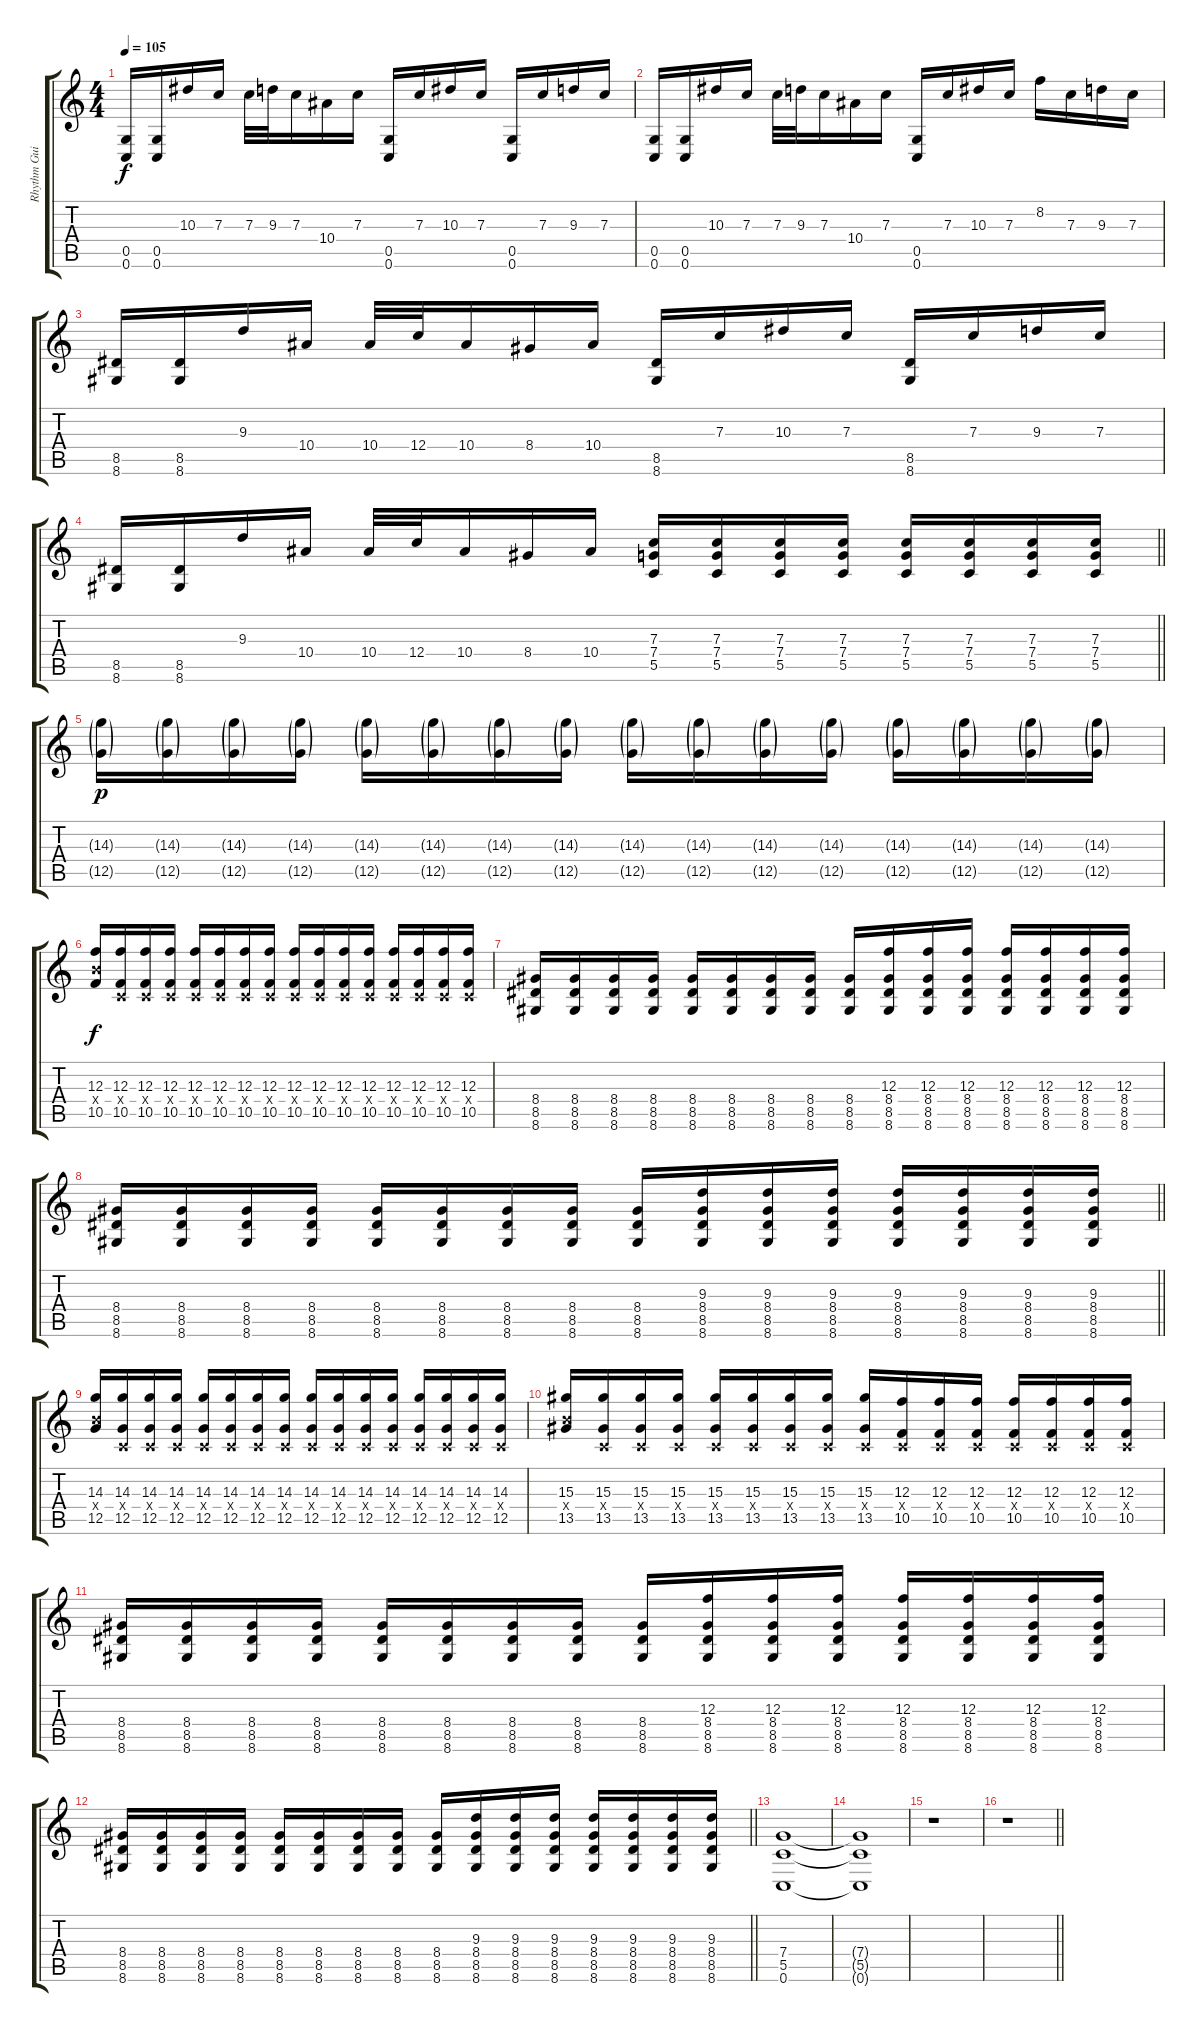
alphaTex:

\track ("Rhythm Guitar" "Rhythm Gui") {instrument distortionguitar}
\staff {score tabs}
\tuning (D4 A3 F3 C3 G2 C2) {hide}
\ts (4 4)
\section ("" "")
\tempo 105
\clef g2
\ks c
(0.5 0.6).16{dy f} (0.5 0.6).16 10.3.16 7.3.16 7.3.32 9.3.32 7.3.16 10.4.16 7.3.16 (0.5 0.6).16 7.3.16 10.3.16 7.3.16 (0.5 0.6).16 7.3.16 9.3.16 7.3.16 |
(0.5 0.6).16 (0.5 0.6).16 10.3.16 7.3.16 7.3.32 9.3.32 7.3.16 10.4.16 7.3.16 (0.5 0.6).16 7.3.16 10.3.16 7.3.16 8.2.16 7.3.16 9.3.16 7.3.16 |
(8.5 8.6).16 (8.5 8.6).16 9.3.16 10.4.16 10.4.32 12.4.32 10.4.16 8.4.16 10.4.16 (8.5 8.6).16 7.3.16 10.3.16 7.3.16 (8.5 8.6).16 7.3.16 9.3.16 7.3.16 |
\barLineRight lightlight
(8.5 8.6).16 (8.5 8.6).16 9.3.16 10.4.16 10.4.32 12.4.32 10.4.16 8.4.16 10.4.16 (7.3 7.4 5.5).16 (7.3 7.4 5.5).16 (7.3 7.4 5.5).16 (7.3 7.4 5.5).16 (7.3 7.4 5.5).16 (7.3 7.4 5.5).16 (7.3 7.4 5.5).16 (7.3 7.4 5.5).16 |
\section ("" "")
(14.3{g} 12.5{g}).16{dy p} (14.3{g} 12.5{g}).16 (14.3{g} 12.5{g}).16 (14.3{g} 12.5{g}).16 (14.3{g} 12.5{g}).16 (14.3{g} 12.5{g}).16 (14.3{g} 12.5{g}).16 (14.3{g} 12.5{g}).16 (14.3{g} 12.5{g}).16 (14.3{g} 12.5{g}).16 (14.3{g} 12.5{g}).16 (14.3{g} 12.5{g}).16 (14.3{g} 12.5{g}).16 (14.3{g} 12.5{g}).16 (14.3{g} 12.5{g}).16 (14.3{g} 12.5{g}).16 |
(12.3 11.4{x} 10.5).16{dy f} (12.3 0.4{x} 10.5).16 (12.3 0.4{x} 10.5).16 (12.3 0.4{x} 10.5).16 (12.3 0.4{x} 10.5).16 (12.3 0.4{x} 10.5).16 (12.3 0.4{x} 10.5).16 (12.3 0.4{x} 10.5).16 (12.3 0.4{x} 10.5).16 (12.3 0.4{x} 10.5).16 (12.3 0.4{x} 10.5).16 (12.3 0.4{x} 10.5).16 (12.3 0.4{x} 10.5).16 (12.3 0.4{x} 10.5).16 (12.3 0.4{x} 10.5).16 (12.3 0.4{x} 10.5).16 |
(8.4 8.5 8.6).16{balance 8} (8.4 8.5 8.6).16 (8.4 8.5 8.6).16 (8.4 8.5 8.6).16 (8.4 8.5 8.6).16 (8.4 8.5 8.6).16 (8.4 8.5 8.6).16 (8.4 8.5 8.6).16 (8.4 8.5 8.6).16 (12.3 8.4 8.5 8.6).16 (12.3 8.4 8.5 8.6).16 (12.3 8.4 8.5 8.6).16 (12.3 8.4 8.5 8.6).16 (12.3 8.4 8.5 8.6).16 (12.3 8.4 8.5 8.6).16 (12.3 8.4 8.5 8.6).16 |
\barLineRight lightlight
(8.4 8.5 8.6).16 (8.4 8.5 8.6).16 (8.4 8.5 8.6).16 (8.4 8.5 8.6).16 (8.4 8.5 8.6).16 (8.4 8.5 8.6).16 (8.4 8.5 8.6).16 (8.4 8.5 8.6).16 (8.4 8.5 8.6).16 (9.3 8.4 8.5 8.6).16 (9.3 8.4 8.5 8.6).16 (9.3 8.4 8.5 8.6).16 (9.3 8.4 8.5 8.6).16 (9.3 8.4 8.5 8.6).16 (9.3 8.4 8.5 8.6).16 (9.3 8.4 8.5 8.6).16 |
\section ("" "")
(14.3 11.4{x} 12.5).16{balance 0} (14.3 0.4{x} 12.5).16 (14.3 0.4{x} 12.5).16 (14.3 0.4{x} 12.5).16 (14.3 0.4{x} 12.5).16 (14.3 0.4{x} 12.5).16 (14.3 0.4{x} 12.5).16 (14.3 0.4{x} 12.5).16 (14.3 0.4{x} 12.5).16 (14.3 0.4{x} 12.5).16 (14.3 0.4{x} 12.5).16 (14.3 0.4{x} 12.5).16 (14.3 0.4{x} 12.5).16 (14.3 0.4{x} 12.5).16 (14.3 0.4{x} 12.5).16 (14.3 0.4{x} 12.5).16 |
(15.3 11.4{x} 13.5).16 (15.3 0.4{x} 13.5).16 (15.3 0.4{x} 13.5).16 (15.3 0.4{x} 13.5).16 (15.3 0.4{x} 13.5).16 (15.3 0.4{x} 13.5).16 (15.3 0.4{x} 13.5).16 (15.3 0.4{x} 13.5).16 (15.3 0.4{x} 13.5).16 (12.3 0.4{x} 10.5).16 (12.3 0.4{x} 10.5).16 (12.3 0.4{x} 10.5).16 (12.3 0.4{x} 10.5).16 (12.3 0.4{x} 10.5).16 (12.3 0.4{x} 10.5).16 (12.3 0.4{x} 10.5).16 |
(8.4 8.5 8.6).16{balance 8} (8.4 8.5 8.6).16 (8.4 8.5 8.6).16 (8.4 8.5 8.6).16 (8.4 8.5 8.6).16 (8.4 8.5 8.6).16 (8.4 8.5 8.6).16 (8.4 8.5 8.6).16 (8.4 8.5 8.6).16 (12.3 8.4 8.5 8.6).16 (12.3 8.4 8.5 8.6).16 (12.3 8.4 8.5 8.6).16 (12.3 8.4 8.5 8.6).16 (12.3 8.4 8.5 8.6).16 (12.3 8.4 8.5 8.6).16 (12.3 8.4 8.5 8.6).16 |
\barLineRight lightlight
(8.4 8.5 8.6).16 (8.4 8.5 8.6).16 (8.4 8.5 8.6).16 (8.4 8.5 8.6).16 (8.4 8.5 8.6).16 (8.4 8.5 8.6).16 (8.4 8.5 8.6).16 (8.4 8.5 8.6).16 (8.4 8.5 8.6).16 (9.3 8.4 8.5 8.6).16 (9.3 8.4 8.5 8.6).16 (9.3 8.4 8.5 8.6).16 (9.3 8.4 8.5 8.6).16 (9.3 8.4 8.5 8.6).16 (9.3 8.4 8.5 8.6).16 (9.3 8.4 8.5 8.6).16 |
\section ("" "")
(7.4 5.5 0.6).1{volume 0 balance 0} |
(7.4{t} 5.5{t} 0.6{t}).1 |
r.1 |
\barLineRight lightlight
r.1
